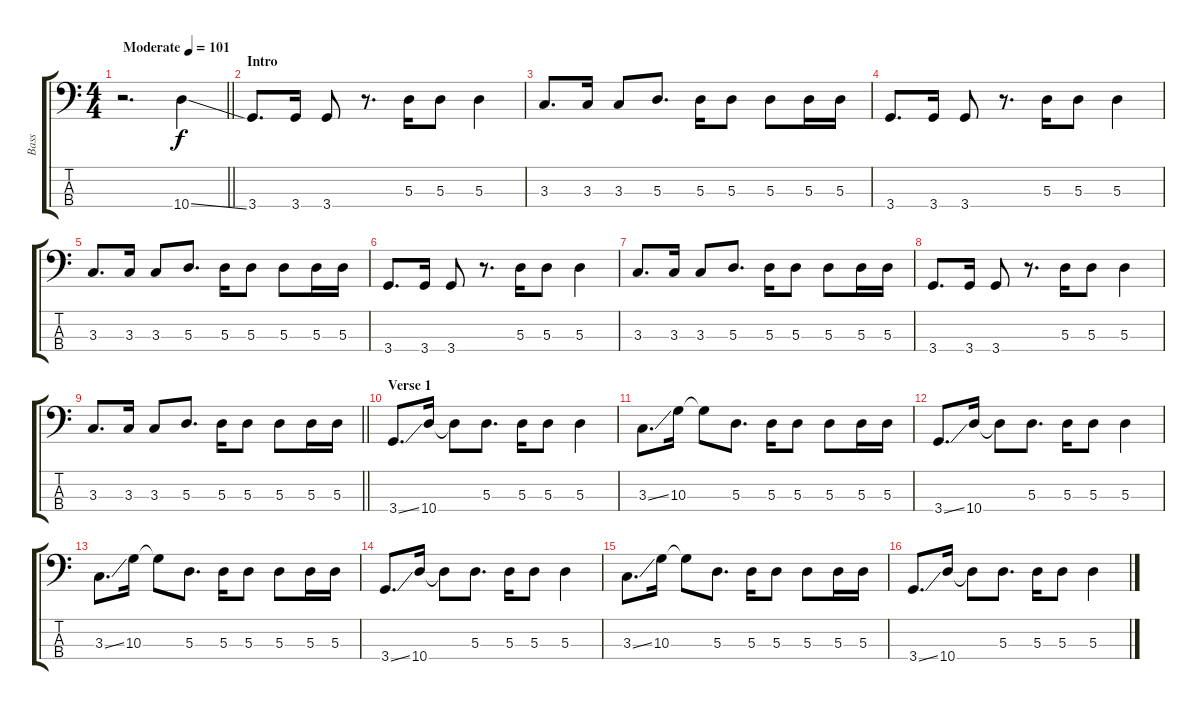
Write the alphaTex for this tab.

\track ("Bass" "Bass") {instrument electricbassfinger}
\staff {score tabs}
\tuning (G2 D2 A1 E1) {hide}
\ts (4 4)
\tempo (101 "Moderate")
\clef f4
\barLineRight lightlight
\ks c
r.2{d dy f instrument electricbassfinger} 10.4{ss}.4 |
\section ("" "Intro")
3.4.8{d} 3.4.16 3.4.8 r.8{d} 5.3.16 5.3.8 5.3.4 |
3.3.8{d} 3.3.16 3.3.8 5.3.8{d} 5.3.16 5.3.8 5.3.8 5.3.16 5.3.16 |
3.4.8{d} 3.4.16 3.4.8 r.8{d} 5.3.16 5.3.8 5.3.4 |
3.3.8{d} 3.3.16 3.3.8 5.3.8{d} 5.3.16 5.3.8 5.3.8 5.3.16 5.3.16 |
3.4.8{d} 3.4.16 3.4.8 r.8{d} 5.3.16 5.3.8 5.3.4 |
3.3.8{d} 3.3.16 3.3.8 5.3.8{d} 5.3.16 5.3.8 5.3.8 5.3.16 5.3.16 |
3.4.8{d} 3.4.16 3.4.8 r.8{d} 5.3.16 5.3.8 5.3.4 |
\barLineRight lightlight
3.3.8{d} 3.3.16 3.3.8 5.3.8{d} 5.3.16 5.3.8 5.3.8 5.3.16 5.3.16 |
\section ("" "Verse 1")
3.4{ss}.8{d} 10.4.16 10.4{t}.8 5.3.8{d} 5.3.16 5.3.8 5.3.4 |
3.3{ss}.8{d} 10.3.16 10.3{t}.8 5.3.8{d} 5.3.16 5.3.8 5.3.8 5.3.16 5.3.16 |
3.4{ss}.8{d} 10.4.16 10.4{t}.8 5.3.8{d} 5.3.16 5.3.8 5.3.4 |
3.3{ss}.8{d} 10.3.16 10.3{t}.8 5.3.8{d} 5.3.16 5.3.8 5.3.8 5.3.16 5.3.16 |
3.4{ss}.8{d} 10.4.16 10.4{t}.8 5.3.8{d} 5.3.16 5.3.8 5.3.4 |
3.3{ss}.8{d} 10.3.16 10.3{t}.8 5.3.8{d} 5.3.16 5.3.8 5.3.8 5.3.16 5.3.16 |
3.4{ss}.8{d} 10.4.16 10.4{t}.8 5.3.8{d} 5.3.16 5.3.8 5.3.4
